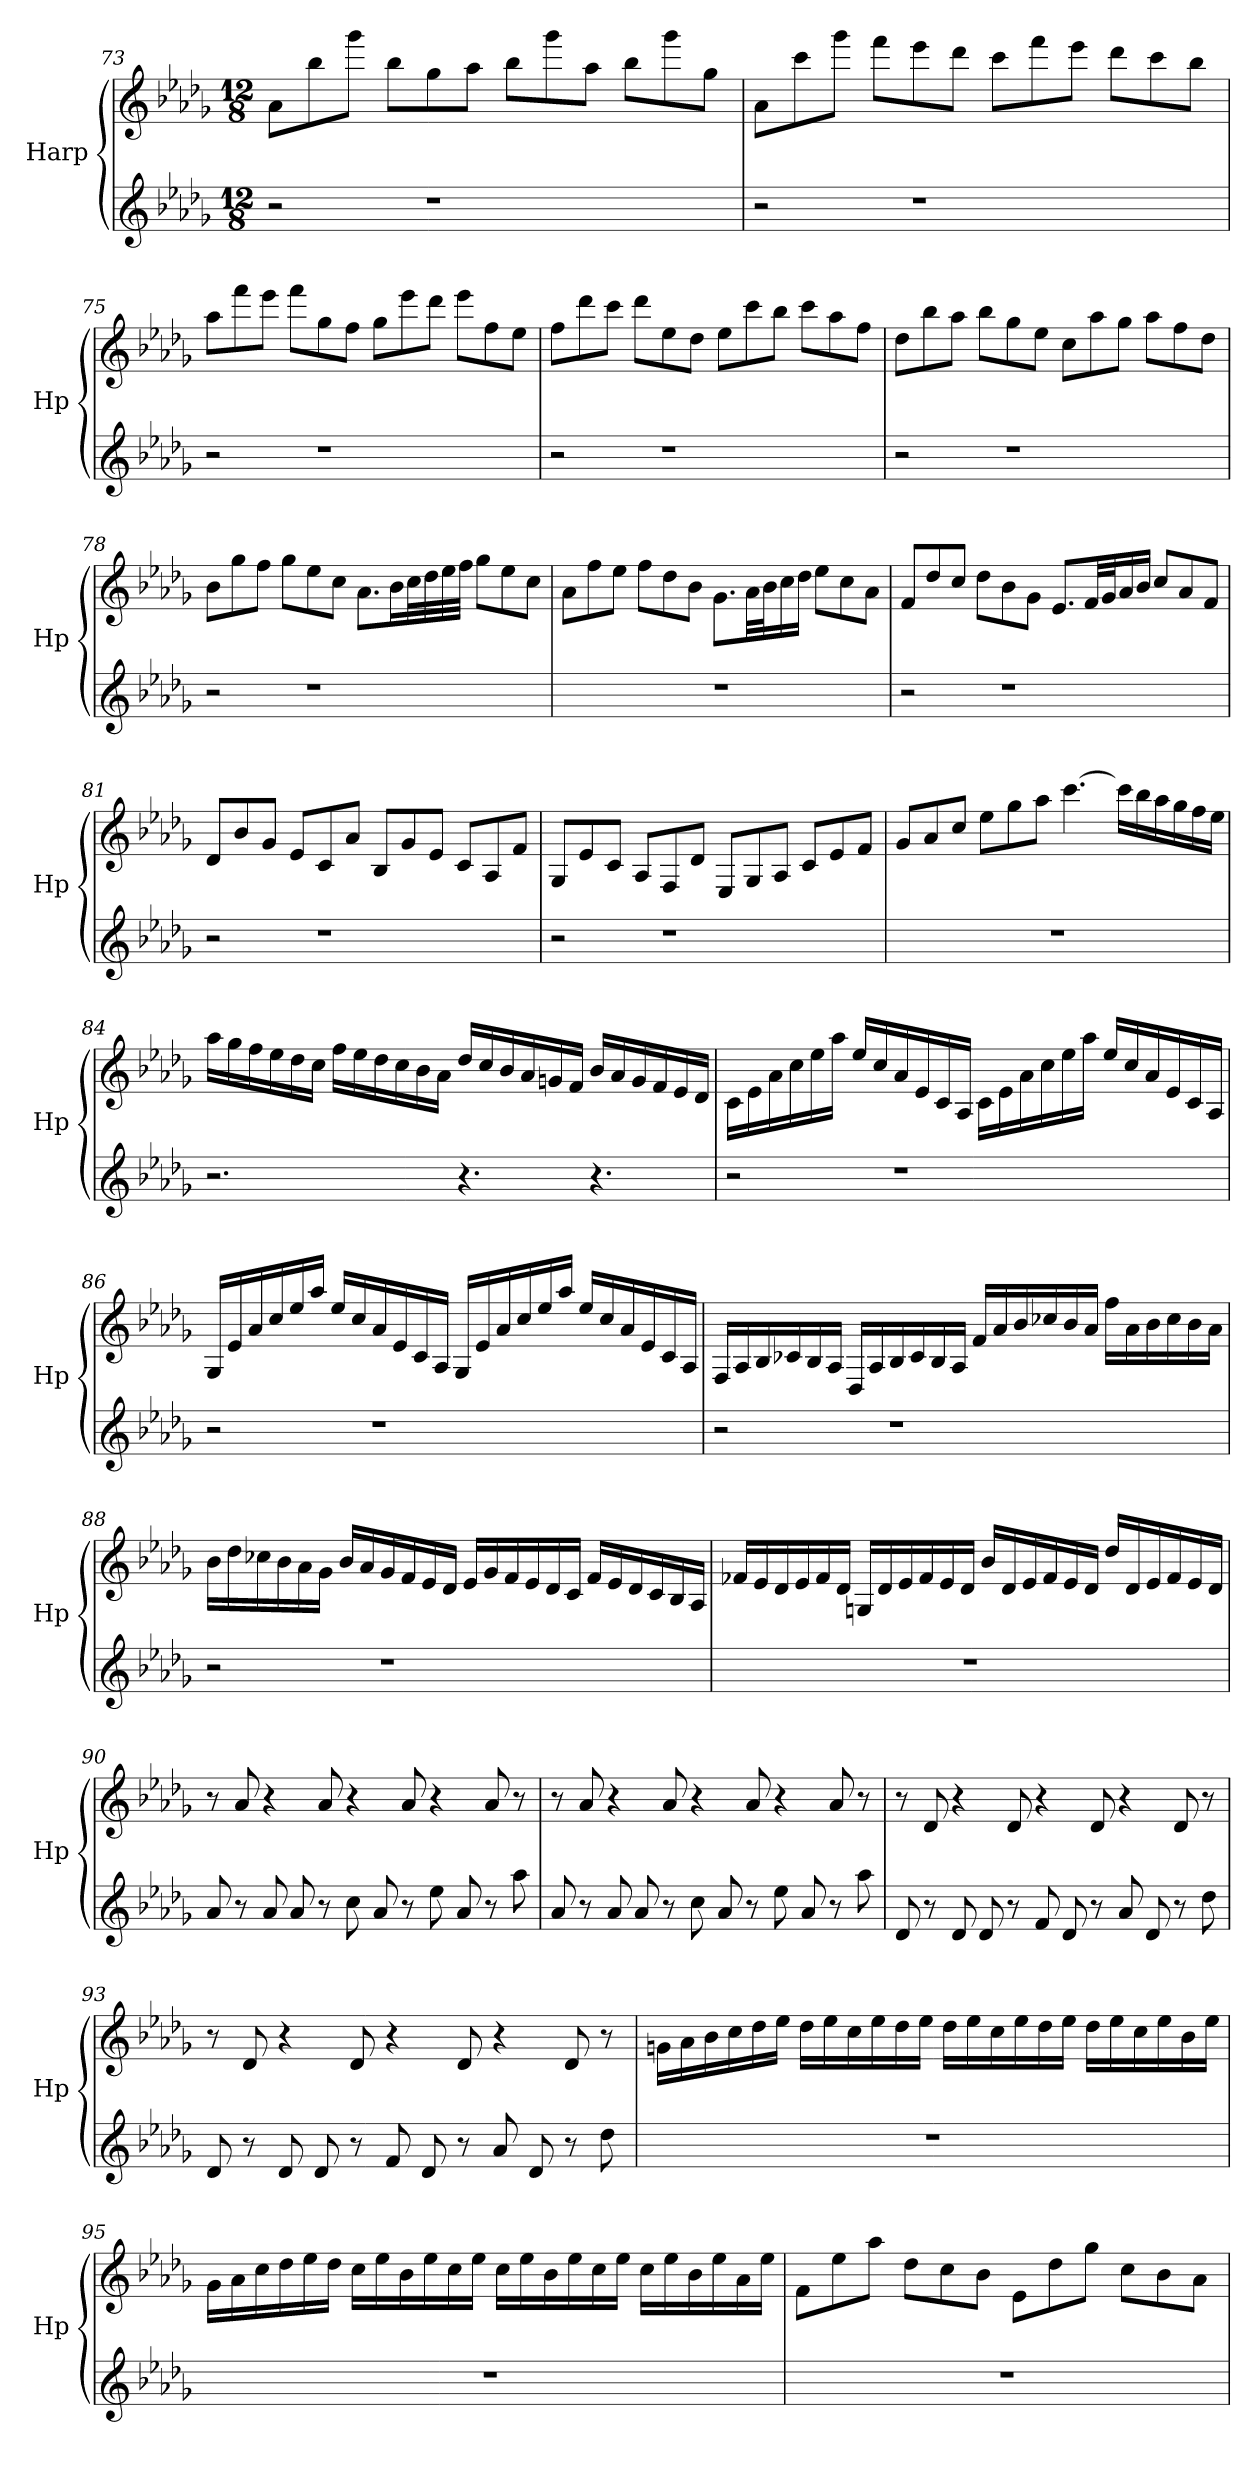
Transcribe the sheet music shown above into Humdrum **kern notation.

**kern	**kern
*part1	*part1
*staff2	*staff1
*I"Harp	*
*I'Hp	*
*clefG2	*clefG2
*k[b-e-a-d-g-]	*k[b-e-a-d-g-]
*M12/8	*M12/8
=73	=73
2r	8a-\L
.	8bb-\
.	8ggg-\J
.	8bb-\L
1r	8gg-\
.	8aa-\J
.	8bb-\L
.	8ggg-\
.	8aa-\J
.	8bb-\L
.	8ggg-\
.	8gg-\J
!!LO:LB:g=z
=74	=74
2r	8a-\L
.	8ccc\
.	8ggg-\J
.	8fff\L
1r	8eee-\
.	8ddd-\J
.	8ccc\L
.	8fff\
.	8eee-\J
.	8ddd-\L
.	8ccc\
.	8bb-\J
=75	=75
2r	8aa-\L
.	8fff\
.	8eee-\J
.	8fff\L
1r	8gg-\
.	8ff\J
.	8gg-\L
.	8eee-\
.	8ddd-\J
.	8eee-\L
.	8ff\
.	8ee-\J
!!LO:LB:g=z
=76	=76
2r	8ff\L
.	8ddd-\
.	8ccc\J
.	8ddd-\L
1r	8ee-\
.	8dd-\J
.	8ee-\L
.	8ccc\
.	8bb-\J
.	8ccc\L
.	8aa-\
.	8ff\J
=77	=77
2r	8dd-\L
.	8bb-\
.	8aa-\J
.	8bb-\L
1r	8gg-\
.	8ee-\J
.	8cc\L
.	8aa-\
.	8gg-\J
.	8aa-\L
.	8ff\
.	8dd-\J
!!LO:PB:g=z
=78	=78
2r	8b-\L
.	8gg-\
.	8ff\J
.	8gg-\L
1r	8ee-\
.	8cc\J
.	8.a-\L
.	16b-\L
.	32cc\L
.	32dd-\
.	32ee-\
.	32ff\JJJ
.	8gg-\L
.	8ee-\
.	8cc\J
=79	=79
1.r	8a-\L
.	8ff\
.	8ee-\J
.	8ff\L
.	8dd-\
.	8b-\J
.	8.g-\L
.	32a-\LL
.	32b-\J
.	16cc\
.	16dd-\JJ
.	8ee-\L
.	8cc\
.	8a-\J
!!LO:LB:g=z
=80	=80
2r	8f/L
.	8dd-/
.	8cc/J
.	8dd-\L
1r	8b-\
.	8g-\J
.	8.e-/L
.	32f/LL
.	32g-/J
.	16a-/
.	16b-/JJ
.	8cc/L
.	8a-/
.	8f/J
=81	=81
2r	8d-/L
.	8b-/
.	8g-/J
.	8e-/L
1r	8c/
.	8a-/J
.	8B-/L
.	8g-/
.	8e-/J
.	8c/L
.	8A-/
.	8f/J
=82	=82
2r	8G-/L
.	8e-/
.	8c/J
.	8A-/L
1r	8F/
.	8d-/J
.	8E-/L
.	8G-/
.	8A-/J
.	8c/L
.	8e-/
.	8f/J
!!LO:LB:g=z
=83	=83
1.r	8g-/L
.	8a-/
.	8cc/J
.	8ee-\L
.	8gg-\
.	8aa-\J
.	[4.ccc\
.	16ccc\LL]
.	16bb-\
.	16aa-\
.	16gg-\
.	16ff\
.	16ee-\JJ
=84	=84
2.r	16aa-\LL
.	16gg-\
.	16ff\
.	16ee-\
.	16dd-\
.	16cc\JJ
.	16ff\LL
.	16ee-\
.	16dd-\
.	16cc\
.	16b-\
.	16a-\JJ
4.r	16dd-/LL
.	16cc/
.	16b-/
.	16a-/
.	16gn/
.	16f/JJ
4.r	16b-/LL
.	16a-/
.	16g/
.	16f/
.	16e-/
.	16d-/JJ
!!LO:LB:g=z
=85	=85
2r	16c\LL
.	16e-\
.	16a-\
.	16cc\
.	16ee-\
.	16aa-\JJ
.	16ee-/LL
.	16cc/
1r	16a-/
.	16e-/
.	16c/
.	16A-/JJ
.	16c\LL
.	16e-\
.	16a-\
.	16cc\
.	16ee-\
.	16aa-\JJ
.	16ee-/LL
.	16cc/
.	16a-/
.	16e-/
.	16c/
.	16A-/JJ
!!LO:LB:g=z
=86	=86
2r	16G-/LL
.	16e-/
.	16a-/
.	16cc/
.	16ee-/
.	16aa-/JJ
.	16ee-/LL
.	16cc/
1r	16a-/
.	16e-/
.	16c/
.	16A-/JJ
.	16G-/LL
.	16e-/
.	16a-/
.	16cc/
.	16ee-/
.	16aa-/JJ
.	16ee-/LL
.	16cc/
.	16a-/
.	16e-/
.	16c/
.	16A-/JJ
!!LO:LB:g=z
=87	=87
2r	16F/LL
.	16A-/
.	16B-/
.	16c-X/
.	16B-/
.	16A-/JJ
.	16D-/LL
.	16A-/
1r	16B-/
.	16c-/
.	16B-/
.	16A-/JJ
.	16f/LL
.	16a-/
.	16b-/
.	16cc-X/
.	16b-/
.	16a-/JJ
.	16ff\LL
.	16a-\
.	16b-\
.	16cc-\
.	16b-\
.	16a-\JJ
!!LO:PB:g=z
=88	=88
2r	16b-\LL
.	16dd-\
.	16cc-X\
.	16b-\
.	16a-\
.	16g-\JJ
.	16b-/LL
.	16a-/
1r	16g-/
.	16f/
.	16e-/
.	16d-/JJ
.	16e-/LL
.	16g-/
.	16f/
.	16e-/
.	16d-/
.	16c/JJ
.	16f/LL
.	16e-/
.	16d-/
.	16c/
.	16B-/
.	16A-/JJ
!!LO:LB:g=z
=89	=89
1.r	16f-X/LL
.	16e-/
.	16d-/
.	16e-/
.	16f-/
.	16d-/JJ
.	16Gn/LL
.	16d-/
.	16e-/
.	16f-/
.	16e-/
.	16d-/JJ
.	16b-/LL
.	16d-/
.	16e-/
.	16f-/
.	16e-/
.	16d-/JJ
.	16dd-/LL
.	16d-/
.	16e-/
.	16f-/
.	16e-/
.	16d-/JJ
=90	=90
8a-/	8r
8r	8a-/
8a-/	4r
8a-/	.
8r	8a-/
8cc\	4r
8a-/	.
8r	8a-/
8ee-\	4r
8a-/	.
8r	8a-/
8aa-\	8r
!!LO:LB:g=z
=91	=91
8a-/	8r
8r	8a-/
8a-/	4r
8a-/	.
8r	8a-/
8cc\	4r
8a-/	.
8r	8a-/
8ee-\	4r
8a-/	.
8r	8a-/
8aa-\	8r
=92	=92
8d-/	8r
8r	8d-/
8d-/	4r
8d-/	.
8r	8d-/
8f/	4r
8d-/	.
8r	8d-/
8a-/	4r
8d-/	.
8r	8d-/
8dd-\	8r
!!LO:LB:g=z
=93	=93
8d-/	8r
8r	8d-/
8d-/	4r
8d-/	.
8r	8d-/
8f/	4r
8d-/	.
8r	8d-/
8a-/	4r
8d-/	.
8r	8d-/
8dd-\	8r
=94	=94
1.r	16gn\LL
.	16a-\
.	16b-\
.	16cc\
.	16dd-\
.	16ee-\JJ
.	16dd-\LL
.	16ee-\
.	16cc\
.	16ee-\
.	16dd-\
.	16ee-\JJ
.	16dd-\LL
.	16ee-\
.	16cc\
.	16ee-\
.	16dd-\
.	16ee-\JJ
.	16dd-\LL
.	16ee-\
.	16cc\
.	16ee-\
.	16b-\
.	16ee-\JJ
!!LO:LB:g=z
=95	=95
1.r	16g-\LL
.	16a-\
.	16cc\
.	16dd-\
.	16ee-\
.	16dd-\JJ
.	16cc\LL
.	16ee-\
.	16b-\
.	16ee-\
.	16cc\
.	16ee-\JJ
.	16cc\LL
.	16ee-\
.	16b-\
.	16ee-\
.	16cc\
.	16ee-\JJ
.	16cc\LL
.	16ee-\
.	16b-\
.	16ee-\
.	16a-\
.	16ee-\JJ
=96	=96
1.r	8f\L
.	8ee-\
.	8aa-\J
.	8dd-\L
.	8cc\
.	8b-\J
.	8e-\L
.	8dd-\
.	8gg-\J
.	8cc\L
.	8b-\
.	8a-\J
=	=
*-	*-
